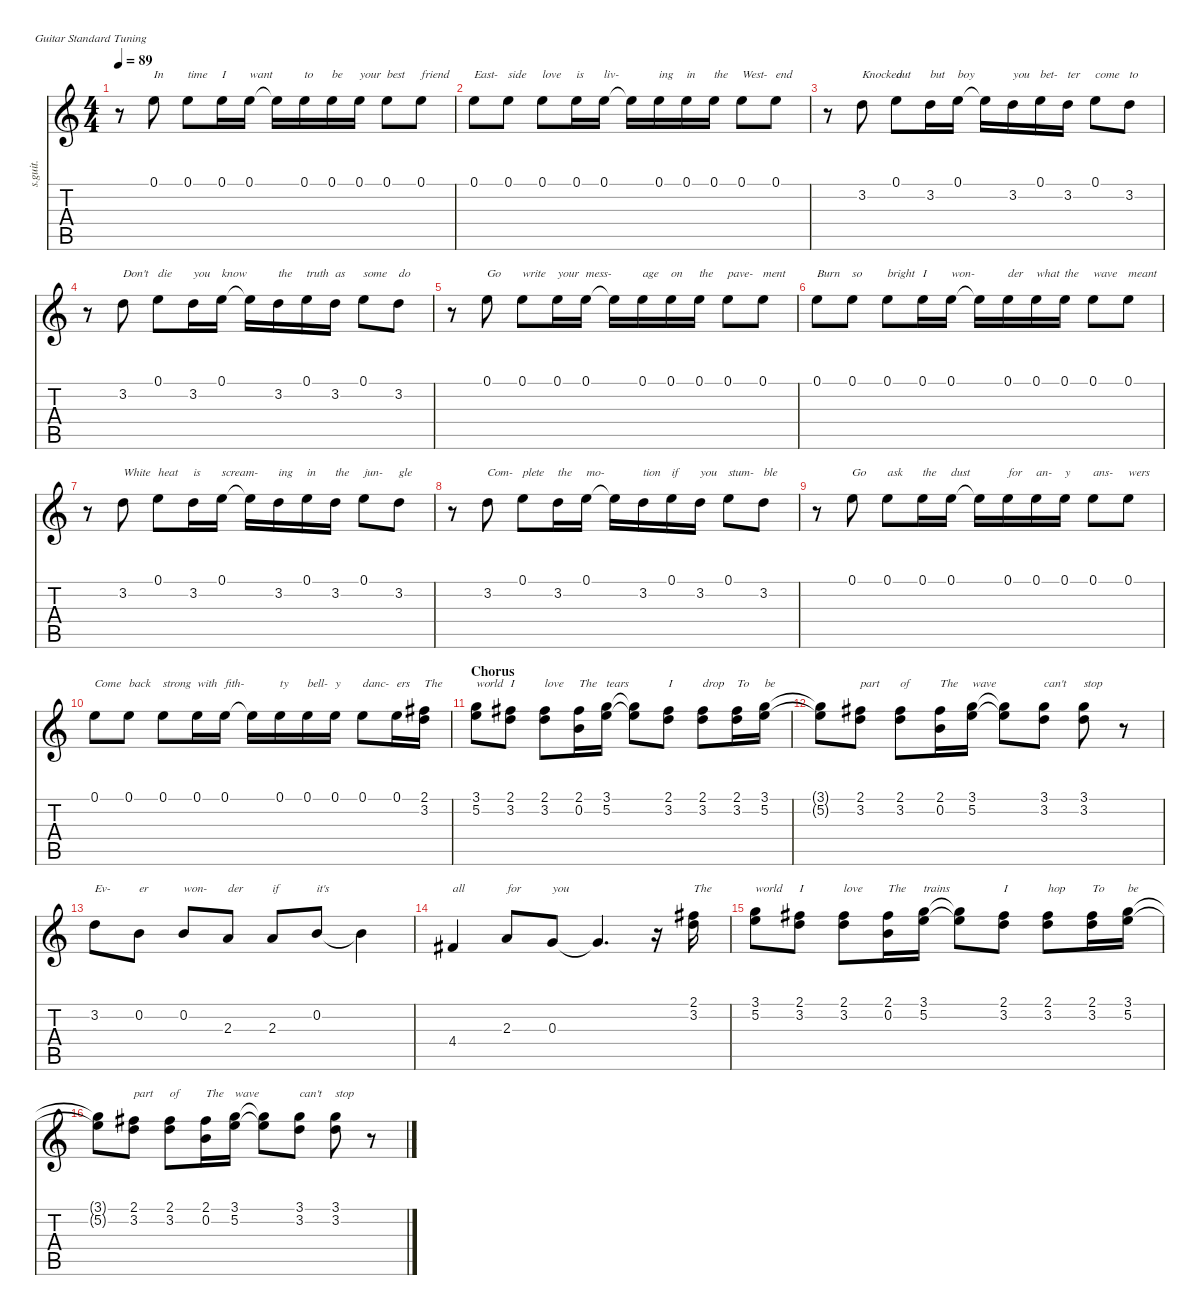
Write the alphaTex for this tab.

\defaultSystemsLayout 4
\hideDynamics
\bracketExtendMode nobrackets
\track ("Anthony Kiedis - Vocals" "s.guit.") {instrument altosax}
\staff {score tabs}
\tuning (E4 B3 G3 D3 A2 E2)
\displaytranspose 12
\ts (4 4)
\tempo 89
\clef g2
\ks c
r.8{dy f} 0.1.8{txt "In" lyrics (0 "") lyrics (1 "") lyrics (2 "") lyrics (3 "") lyrics (4 "")} 0.1.8{txt "time" lyrics (0 "") lyrics (1 "") lyrics (2 "") lyrics (3 "") lyrics (4 "")} 0.1.16{txt "I" lyrics (0 "") lyrics (1 "") lyrics (2 "") lyrics (3 "") lyrics (4 "")} 0.1.16{txt "want" lyrics (0 "") lyrics (1 "") lyrics (2 "") lyrics (3 "") lyrics (4 "")} 0.1{t}.16{lyrics (0 "") lyrics (1 "") lyrics (2 "") lyrics (3 "") lyrics (4 "")} 0.1.16{txt "to" lyrics (0 "") lyrics (1 "") lyrics (2 "") lyrics (3 "") lyrics (4 "")} 0.1.16{txt "be" lyrics (0 "") lyrics (1 "") lyrics (2 "") lyrics (3 "") lyrics (4 "")} 0.1.16{txt "your" lyrics (0 "") lyrics (1 "") lyrics (2 "") lyrics (3 "") lyrics (4 "")} 0.1.8{txt "best" lyrics (0 "") lyrics (1 "") lyrics (2 "") lyrics (3 "") lyrics (4 "")} 0.1.8{txt "friend" lyrics (0 "") lyrics (1 "") lyrics (2 "") lyrics (3 "") lyrics (4 "")} |
0.1.8{txt "East-" lyrics (0 "") lyrics (1 "") lyrics (2 "") lyrics (3 "") lyrics (4 "")} 0.1.8{txt "side" lyrics (0 "") lyrics (1 "") lyrics (2 "") lyrics (3 "") lyrics (4 "")} 0.1.8{txt "love" lyrics (0 "") lyrics (1 "") lyrics (2 "") lyrics (3 "") lyrics (4 "")} 0.1.16{txt "is" lyrics (0 "") lyrics (1 "") lyrics (2 "") lyrics (3 "") lyrics (4 "")} 0.1.16{txt "liv-" lyrics (0 "") lyrics (1 "") lyrics (2 "") lyrics (3 "") lyrics (4 "")} 0.1{t}.16{lyrics (0 "") lyrics (1 "") lyrics (2 "") lyrics (3 "") lyrics (4 "")} 0.1.16{txt "ing" lyrics (0 "") lyrics (1 "") lyrics (2 "") lyrics (3 "") lyrics (4 "")} 0.1.16{txt "in" lyrics (0 "") lyrics (1 "") lyrics (2 "") lyrics (3 "") lyrics (4 "")} 0.1.16{txt "the" lyrics (0 "") lyrics (1 "") lyrics (2 "") lyrics (3 "") lyrics (4 "")} 0.1.8{txt "West-" lyrics (0 "") lyrics (1 "") lyrics (2 "") lyrics (3 "") lyrics (4 "")} 0.1.8{txt "end" lyrics (0 "") lyrics (1 "") lyrics (2 "") lyrics (3 "") lyrics (4 "")} |
r.8 3.2.8{txt "Knocked" lyrics (0 "") lyrics (1 "") lyrics (2 "") lyrics (3 "") lyrics (4 "")} 0.1.8{txt "out" lyrics (0 "") lyrics (1 "") lyrics (2 "") lyrics (3 "") lyrics (4 "")} 3.2.16{txt "but" lyrics (0 "") lyrics (1 "") lyrics (2 "") lyrics (3 "") lyrics (4 "")} 0.1.16{txt "boy" lyrics (0 "") lyrics (1 "") lyrics (2 "") lyrics (3 "") lyrics (4 "")} 0.1{t}.16{lyrics (0 "") lyrics (1 "") lyrics (2 "") lyrics (3 "") lyrics (4 "")} 3.2.16{txt "you" lyrics (0 "") lyrics (1 "") lyrics (2 "") lyrics (3 "") lyrics (4 "")} 0.1.16{txt "bet-" lyrics (0 "") lyrics (1 "") lyrics (2 "") lyrics (3 "") lyrics (4 "")} 3.2.16{txt "ter" lyrics (0 "") lyrics (1 "") lyrics (2 "") lyrics (3 "") lyrics (4 "")} 0.1.8{txt "come" lyrics (0 "") lyrics (1 "") lyrics (2 "") lyrics (3 "") lyrics (4 "")} 3.2.8{txt "to" lyrics (0 "") lyrics (1 "") lyrics (2 "") lyrics (3 "") lyrics (4 "")} |
r.8 3.2.8{txt "Don't" lyrics (0 "") lyrics (1 "") lyrics (2 "") lyrics (3 "") lyrics (4 "")} 0.1.8{txt "die" lyrics (0 "") lyrics (1 "") lyrics (2 "") lyrics (3 "") lyrics (4 "")} 3.2.16{txt "you" lyrics (0 "") lyrics (1 "") lyrics (2 "") lyrics (3 "") lyrics (4 "")} 0.1.16{txt "know" lyrics (0 "") lyrics (1 "") lyrics (2 "") lyrics (3 "") lyrics (4 "")} 0.1{t}.16{lyrics (0 "") lyrics (1 "") lyrics (2 "") lyrics (3 "") lyrics (4 "")} 3.2.16{txt "the" lyrics (0 "") lyrics (1 "") lyrics (2 "") lyrics (3 "") lyrics (4 "")} 0.1.16{txt "truth" lyrics (0 "") lyrics (1 "") lyrics (2 "") lyrics (3 "") lyrics (4 "")} 3.2.16{txt "as" lyrics (0 "") lyrics (1 "") lyrics (2 "") lyrics (3 "") lyrics (4 "")} 0.1.8{txt "some" lyrics (0 "") lyrics (1 "") lyrics (2 "") lyrics (3 "") lyrics (4 "")} 3.2.8{txt "do" lyrics (0 "") lyrics (1 "") lyrics (2 "") lyrics (3 "") lyrics (4 "")} |
r.8 0.1.8{txt "Go" lyrics (0 "") lyrics (1 "") lyrics (2 "") lyrics (3 "") lyrics (4 "")} 0.1.8{txt "write" lyrics (0 "") lyrics (1 "") lyrics (2 "") lyrics (3 "") lyrics (4 "")} 0.1.16{txt "your" lyrics (0 "") lyrics (1 "") lyrics (2 "") lyrics (3 "") lyrics (4 "")} 0.1.16{txt "mess-" lyrics (0 "") lyrics (1 "") lyrics (2 "") lyrics (3 "") lyrics (4 "")} 0.1{t}.16{lyrics (0 "") lyrics (1 "") lyrics (2 "") lyrics (3 "") lyrics (4 "")} 0.1.16{txt "age" lyrics (0 "") lyrics (1 "") lyrics (2 "") lyrics (3 "") lyrics (4 "")} 0.1.16{txt "on" lyrics (0 "") lyrics (1 "") lyrics (2 "") lyrics (3 "") lyrics (4 "")} 0.1.16{txt "the" lyrics (0 "") lyrics (1 "") lyrics (2 "") lyrics (3 "") lyrics (4 "")} 0.1.8{txt "pave-" lyrics (0 "") lyrics (1 "") lyrics (2 "") lyrics (3 "") lyrics (4 "")} 0.1.8{txt "ment" lyrics (0 "") lyrics (1 "") lyrics (2 "") lyrics (3 "") lyrics (4 "")} |
0.1.8{txt "Burn" lyrics (0 "") lyrics (1 "") lyrics (2 "") lyrics (3 "") lyrics (4 "")} 0.1.8{txt "so" lyrics (0 "") lyrics (1 "") lyrics (2 "") lyrics (3 "") lyrics (4 "")} 0.1.8{txt "bright" lyrics (0 "") lyrics (1 "") lyrics (2 "") lyrics (3 "") lyrics (4 "")} 0.1.16{txt "I" lyrics (0 "") lyrics (1 "") lyrics (2 "") lyrics (3 "") lyrics (4 "")} 0.1.16{txt "won-" lyrics (0 "") lyrics (1 "") lyrics (2 "") lyrics (3 "") lyrics (4 "")} 0.1{t}.16{lyrics (0 "") lyrics (1 "") lyrics (2 "") lyrics (3 "") lyrics (4 "")} 0.1.16{txt "der" lyrics (0 "") lyrics (1 "") lyrics (2 "") lyrics (3 "") lyrics (4 "")} 0.1.16{txt "what" lyrics (0 "") lyrics (1 "") lyrics (2 "") lyrics (3 "") lyrics (4 "")} 0.1.16{txt "the" lyrics (0 "") lyrics (1 "") lyrics (2 "") lyrics (3 "") lyrics (4 "")} 0.1.8{txt "wave" lyrics (0 "") lyrics (1 "") lyrics (2 "") lyrics (3 "") lyrics (4 "")} 0.1.8{txt "meant" lyrics (0 "") lyrics (1 "") lyrics (2 "") lyrics (3 "") lyrics (4 "")} |
r.8 3.2.8{txt "White" lyrics (0 "") lyrics (1 "") lyrics (2 "") lyrics (3 "") lyrics (4 "")} 0.1.8{txt "heat" lyrics (0 "") lyrics (1 "") lyrics (2 "") lyrics (3 "") lyrics (4 "")} 3.2.16{txt "is" lyrics (0 "") lyrics (1 "") lyrics (2 "") lyrics (3 "") lyrics (4 "")} 0.1.16{txt "scream-" lyrics (0 "") lyrics (1 "") lyrics (2 "") lyrics (3 "") lyrics (4 "")} 0.1{t}.16{lyrics (0 "") lyrics (1 "") lyrics (2 "") lyrics (3 "") lyrics (4 "")} 3.2.16{txt "ing" lyrics (0 "") lyrics (1 "") lyrics (2 "") lyrics (3 "") lyrics (4 "")} 0.1.16{txt "in" lyrics (0 "") lyrics (1 "") lyrics (2 "") lyrics (3 "") lyrics (4 "")} 3.2.16{txt "the" lyrics (0 "") lyrics (1 "") lyrics (2 "") lyrics (3 "") lyrics (4 "")} 0.1.8{txt "jun-" lyrics (0 "") lyrics (1 "") lyrics (2 "") lyrics (3 "") lyrics (4 "")} 3.2.8{txt "gle" lyrics (0 "") lyrics (1 "") lyrics (2 "") lyrics (3 "") lyrics (4 "")} |
r.8 3.2.8{txt "Com-" lyrics (0 "") lyrics (1 "") lyrics (2 "") lyrics (3 "") lyrics (4 "")} 0.1.8{txt "plete" lyrics (0 "") lyrics (1 "") lyrics (2 "") lyrics (3 "") lyrics (4 "")} 3.2.16{txt "the" lyrics (0 "") lyrics (1 "") lyrics (2 "") lyrics (3 "") lyrics (4 "")} 0.1.16{txt "mo-" lyrics (0 "") lyrics (1 "") lyrics (2 "") lyrics (3 "") lyrics (4 "")} 0.1{t}.16{lyrics (0 "") lyrics (1 "") lyrics (2 "") lyrics (3 "") lyrics (4 "")} 3.2.16{txt "tion" lyrics (0 "") lyrics (1 "") lyrics (2 "") lyrics (3 "") lyrics (4 "")} 0.1.16{txt "if " lyrics (0 "") lyrics (1 "") lyrics (2 "") lyrics (3 "") lyrics (4 "")} 3.2.16{txt "you" lyrics (0 "") lyrics (1 "") lyrics (2 "") lyrics (3 "") lyrics (4 "")} 0.1.8{txt "stum-" lyrics (0 "") lyrics (1 "") lyrics (2 "") lyrics (3 "") lyrics (4 "")} 3.2.8{txt "ble" lyrics (0 "") lyrics (1 "") lyrics (2 "") lyrics (3 "") lyrics (4 "")} |
r.8 0.1.8{txt "Go" lyrics (0 "") lyrics (1 "") lyrics (2 "") lyrics (3 "") lyrics (4 "")} 0.1.8{txt "ask" lyrics (0 "") lyrics (1 "") lyrics (2 "") lyrics (3 "") lyrics (4 "")} 0.1.16{txt "the" lyrics (0 "") lyrics (1 "") lyrics (2 "") lyrics (3 "") lyrics (4 "")} 0.1.16{txt "dust" lyrics (0 "") lyrics (1 "") lyrics (2 "") lyrics (3 "") lyrics (4 "")} 0.1{t}.16{lyrics (0 "") lyrics (1 "") lyrics (2 "") lyrics (3 "") lyrics (4 "")} 0.1.16{txt "for" lyrics (0 "") lyrics (1 "") lyrics (2 "") lyrics (3 "") lyrics (4 "")} 0.1.16{txt "an-" lyrics (0 "") lyrics (1 "") lyrics (2 "") lyrics (3 "") lyrics (4 "")} 0.1.16{txt "y" lyrics (0 "") lyrics (1 "") lyrics (2 "") lyrics (3 "") lyrics (4 "")} 0.1.8{txt "ans-" lyrics (0 "") lyrics (1 "") lyrics (2 "") lyrics (3 "") lyrics (4 "")} 0.1.8{txt "wers" lyrics (0 "") lyrics (1 "") lyrics (2 "") lyrics (3 "") lyrics (4 "")} |
0.1.8{txt "Come" lyrics (0 "") lyrics (1 "") lyrics (2 "") lyrics (3 "") lyrics (4 "")} 0.1.8{txt "back" lyrics (0 "") lyrics (1 "") lyrics (2 "") lyrics (3 "") lyrics (4 "")} 0.1.8{txt "strong" lyrics (0 "") lyrics (1 "") lyrics (2 "") lyrics (3 "") lyrics (4 "")} 0.1.16{txt "with" lyrics (0 "") lyrics (1 "") lyrics (2 "") lyrics (3 "") lyrics (4 "")} 0.1.16{txt "fith-" lyrics (0 "") lyrics (1 "") lyrics (2 "") lyrics (3 "") lyrics (4 "")} 0.1{t}.16{lyrics (0 "") lyrics (1 "") lyrics (2 "") lyrics (3 "") lyrics (4 "")} 0.1.16{txt "ty" lyrics (0 "") lyrics (1 "") lyrics (2 "") lyrics (3 "") lyrics (4 "")} 0.1.16{txt "bell-" lyrics (0 "") lyrics (1 "") lyrics (2 "") lyrics (3 "") lyrics (4 "")} 0.1.16{txt "y" lyrics (0 "") lyrics (1 "") lyrics (2 "") lyrics (3 "") lyrics (4 "")} 0.1.8{txt "danc-" lyrics (0 "") lyrics (1 "") lyrics (2 "") lyrics (3 "") lyrics (4 "")} 0.1.16{txt "ers" lyrics (0 "") lyrics (1 "") lyrics (2 "") lyrics (3 "") lyrics (4 "")} (2.1{acc #} 3.2).16{txt "The" lyrics (0 "") lyrics (1 "") lyrics (2 "") lyrics (3 "") lyrics (4 "")} |
\section ("" "Chorus")
(3.1 5.2).8{txt "world" lyrics (0 "") lyrics (1 "") lyrics (2 "") lyrics (3 "") lyrics (4 "")} (2.1{acc #} 3.2).8{txt "I" lyrics (0 "") lyrics (1 "") lyrics (2 "") lyrics (3 "") lyrics (4 "")} (2.1{acc #} 3.2).8{txt "love" lyrics (0 "") lyrics (1 "") lyrics (2 "") lyrics (3 "") lyrics (4 "")} (2.1{acc #} 0.2).16{txt "The" lyrics (0 "") lyrics (1 "") lyrics (2 "") lyrics (3 "") lyrics (4 "")} (3.1 5.2).16{txt "tears" lyrics (0 "") lyrics (1 "") lyrics (2 "") lyrics (3 "") lyrics (4 "")} (3.1{t} 5.2{t}).8{lyrics (0 "") lyrics (1 "") lyrics (2 "") lyrics (3 "") lyrics (4 "")} (2.1{acc #} 3.2).8{txt "I" lyrics (0 "") lyrics (1 "") lyrics (2 "") lyrics (3 "") lyrics (4 "")} (2.1{acc #} 3.2).8{txt "drop" lyrics (0 "") lyrics (1 "") lyrics (2 "") lyrics (3 "") lyrics (4 "")} (2.1{acc #} 3.2).16{txt "To" lyrics (0 "") lyrics (1 "") lyrics (2 "") lyrics (3 "") lyrics (4 "")} (3.1 5.2).16{txt "be" lyrics (0 "") lyrics (1 "") lyrics (2 "") lyrics (3 "") lyrics (4 "")} |
(3.1{t} 5.2{t}).8{lyrics (0 "") lyrics (1 "") lyrics (2 "") lyrics (3 "") lyrics (4 "")} (2.1{acc #} 3.2).8{txt "part" lyrics (0 "") lyrics (1 "") lyrics (2 "") lyrics (3 "") lyrics (4 "")} (2.1{acc #} 3.2).8{txt "of" lyrics (0 "") lyrics (1 "") lyrics (2 "") lyrics (3 "") lyrics (4 "")} (2.1{acc #} 0.2).16{txt "The" lyrics (0 "") lyrics (1 "") lyrics (2 "") lyrics (3 "") lyrics (4 "")} (3.1 5.2).16{txt "wave" lyrics (0 "") lyrics (1 "") lyrics (2 "") lyrics (3 "") lyrics (4 "")} (3.1{t} 5.2{t}).8{lyrics (0 "") lyrics (1 "") lyrics (2 "") lyrics (3 "") lyrics (4 "")} (3.1 3.2).8{txt "can't" lyrics (0 "") lyrics (1 "") lyrics (2 "") lyrics (3 "") lyrics (4 "")} (3.1 3.2).8{txt "stop" lyrics (0 "") lyrics (1 "") lyrics (2 "") lyrics (3 "") lyrics (4 "")} r.8 |
3.2.8{txt "Ev-" lyrics (0 "") lyrics (1 "") lyrics (2 "") lyrics (3 "") lyrics (4 "")} 0.2.8{txt "er" lyrics (0 "") lyrics (1 "") lyrics (2 "") lyrics (3 "") lyrics (4 "")} 0.2.8{txt "won-" lyrics (0 "") lyrics (1 "") lyrics (2 "") lyrics (3 "") lyrics (4 "")} 2.3.8{txt "der" lyrics (0 "") lyrics (1 "") lyrics (2 "") lyrics (3 "") lyrics (4 "")} 2.3.8{txt "if" lyrics (0 "") lyrics (1 "") lyrics (2 "") lyrics (3 "") lyrics (4 "")} 0.2.8{txt "it's" lyrics (0 "") lyrics (1 "") lyrics (2 "") lyrics (3 "") lyrics (4 "")} 0.2{t}.4{lyrics (0 "") lyrics (1 "") lyrics (2 "") lyrics (3 "") lyrics (4 "")} |
4.4{acc #}.4{txt "all" lyrics (0 "") lyrics (1 "") lyrics (2 "") lyrics (3 "") lyrics (4 "")} 2.3.8{txt "for" lyrics (0 "") lyrics (1 "") lyrics (2 "") lyrics (3 "") lyrics (4 "")} 0.3.8{txt "you" lyrics (0 "") lyrics (1 "") lyrics (2 "") lyrics (3 "") lyrics (4 "")} 0.3{t}.4{d lyrics (0 "") lyrics (1 "") lyrics (2 "") lyrics (3 "") lyrics (4 "")} r.16 (2.1{acc #} 3.2).16{txt "The" lyrics (0 "") lyrics (1 "") lyrics (2 "") lyrics (3 "") lyrics (4 "")} |
(3.1 5.2).8{txt "world" lyrics (0 "") lyrics (1 "") lyrics (2 "") lyrics (3 "") lyrics (4 "")} (2.1{acc #} 3.2).8{txt "I" lyrics (0 "") lyrics (1 "") lyrics (2 "") lyrics (3 "") lyrics (4 "")} (2.1{acc #} 3.2).8{txt "love" lyrics (0 "") lyrics (1 "") lyrics (2 "") lyrics (3 "") lyrics (4 "")} (2.1{acc #} 0.2).16{txt "The" lyrics (0 "") lyrics (1 "") lyrics (2 "") lyrics (3 "") lyrics (4 "")} (3.1 5.2).16{txt "trains" lyrics (0 "") lyrics (1 "") lyrics (2 "") lyrics (3 "") lyrics (4 "")} (3.1{t} 5.2{t}).8{lyrics (0 "") lyrics (1 "") lyrics (2 "") lyrics (3 "") lyrics (4 "")} (2.1{acc #} 3.2).8{txt "I" lyrics (0 "") lyrics (1 "") lyrics (2 "") lyrics (3 "") lyrics (4 "")} (2.1{acc #} 3.2).8{txt "hop" lyrics (0 "") lyrics (1 "") lyrics (2 "") lyrics (3 "") lyrics (4 "")} (2.1{acc #} 3.2).16{txt "To" lyrics (0 "") lyrics (1 "") lyrics (2 "") lyrics (3 "") lyrics (4 "")} (3.1 5.2).16{txt "be" lyrics (0 "") lyrics (1 "") lyrics (2 "") lyrics (3 "") lyrics (4 "")} |
(3.1{t} 5.2{t}).8{lyrics (0 "") lyrics (1 "") lyrics (2 "") lyrics (3 "") lyrics (4 "")} (2.1{acc #} 3.2).8{txt "part" lyrics (0 "") lyrics (1 "") lyrics (2 "") lyrics (3 "") lyrics (4 "")} (2.1{acc #} 3.2).8{txt "of" lyrics (0 "") lyrics (1 "") lyrics (2 "") lyrics (3 "") lyrics (4 "")} (2.1{acc #} 0.2).16{txt "The" lyrics (0 "") lyrics (1 "") lyrics (2 "") lyrics (3 "") lyrics (4 "")} (3.1 5.2).16{txt "wave" lyrics (0 "") lyrics (1 "") lyrics (2 "") lyrics (3 "") lyrics (4 "")} (3.1{t} 5.2{t}).8{lyrics (0 "") lyrics (1 "") lyrics (2 "") lyrics (3 "") lyrics (4 "")} (3.1 3.2).8{txt "can't" lyrics (0 "") lyrics (1 "") lyrics (2 "") lyrics (3 "") lyrics (4 "")} (3.1 3.2).8{txt "stop" lyrics (0 "") lyrics (1 "") lyrics (2 "") lyrics (3 "") lyrics (4 "")} r.8
